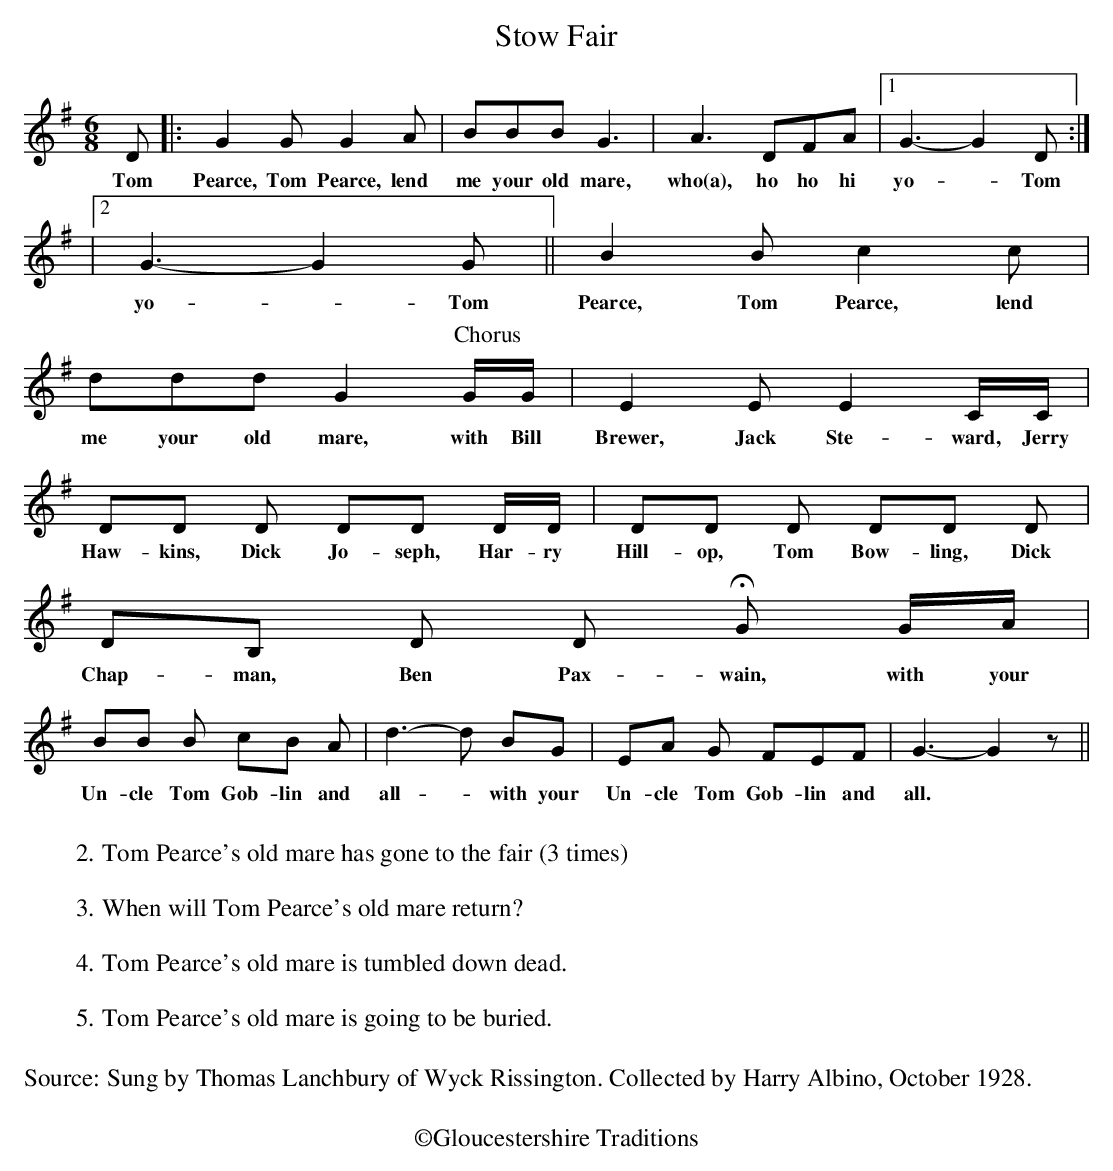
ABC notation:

X:1
T:Stow Fair
L:1/8
M: 6/8
K:G
D|:G2 G G2 A|BBB G3|A3 DFA|1 G3-G2 D:|
w:Tom Pearce, Tom Pearce, lend me your old mare, who(a), ho ho hi yo - Tom
|2 G3-G2 G||B2 B c2 c| ddd G2 [P: Chorus]G/G/|E2 E E2 C/C/|
w:yo - Tom Pearce, Tom Pearce, lend me your old mare, with Bill Brewer, Jack Ste-ward, Jerry
DD D DD D/D/|DD D DD D|DB, D D !fermata!G G/A/|
w:Haw- kins, Dick Jo- seph, Har- ry Hill- op, Tom Bow- ling, Dick Chap- man, Ben  Pax- wain, with your
BB B cB A|d3-d BG|EA G FEF| G3-G2 z||
w:Un- cle Tom Gob- lin   and all - with your Un- cle Tom Gob- lin and all.
W:
W:2. Tom Pearce's old mare has gone to the fair (3 times)
W:
W:3. When will Tom Pearce's old mare return?
W:
W:4. Tom Pearce's old mare is tumbled down dead.
W:
W:5. Tom Pearce's old mare is going to be buried.
W:
